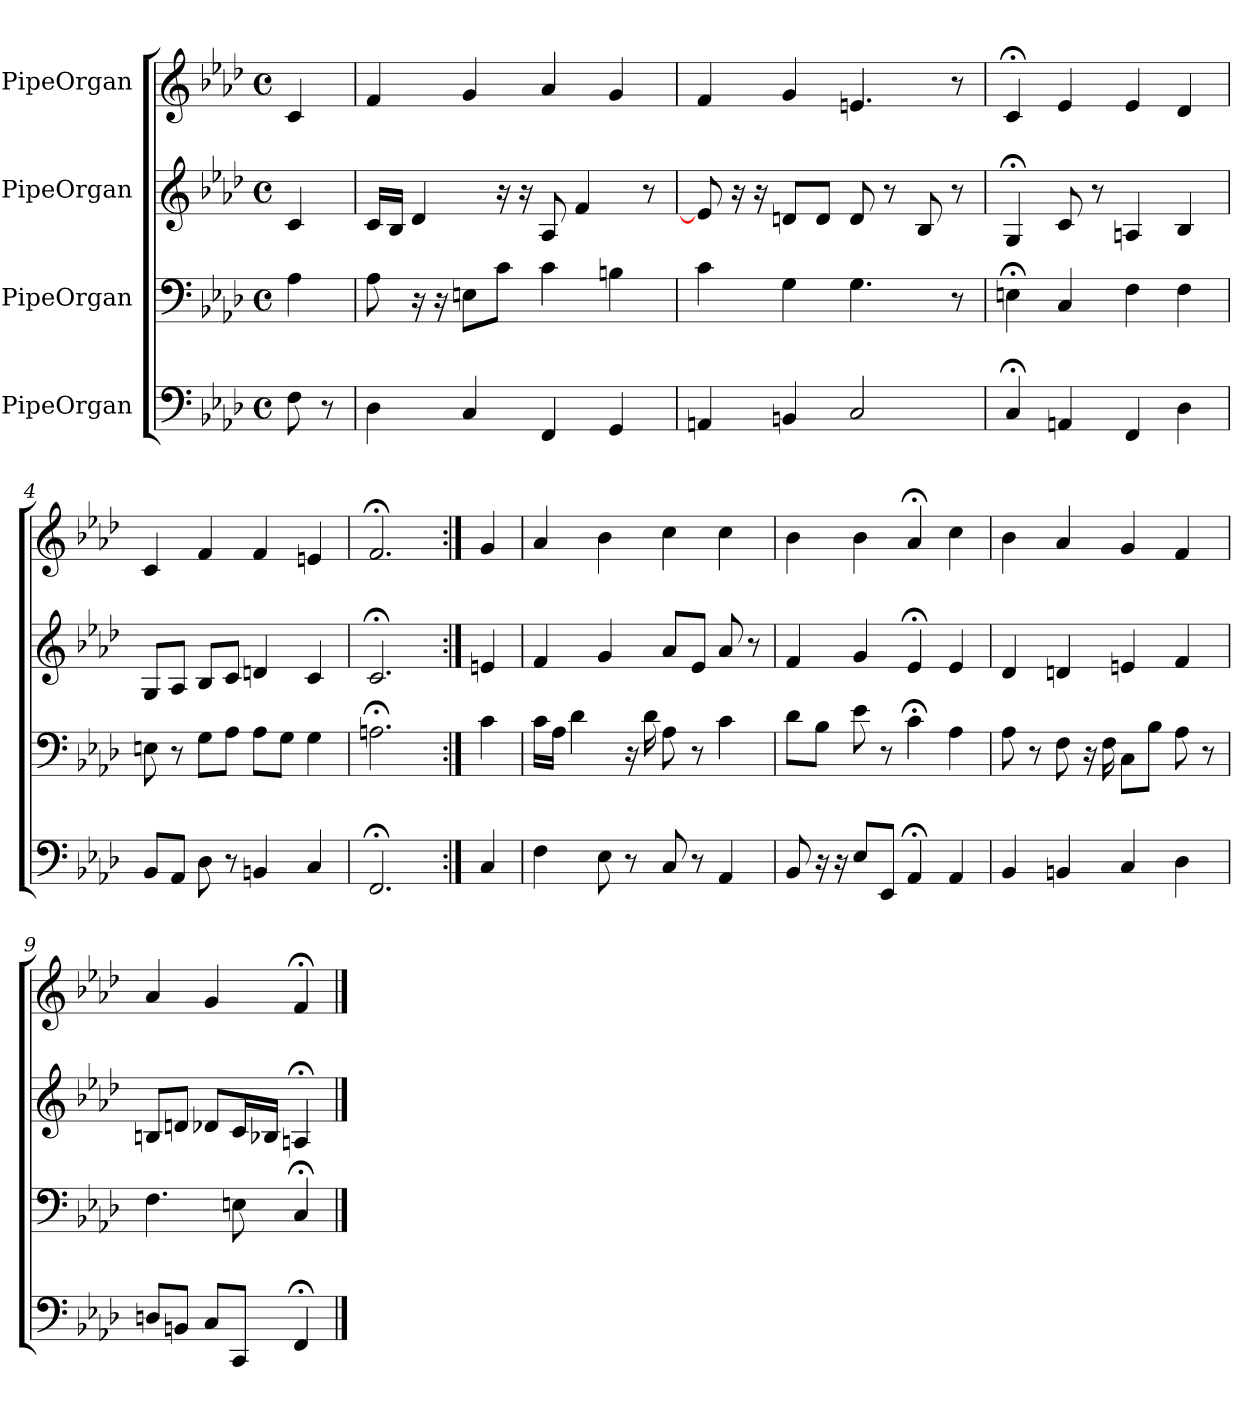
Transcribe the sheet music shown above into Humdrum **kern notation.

**kern	**kern	**kern	**kern
*part4	*part3	*part2	*part1
*staff4	*staff3	*staff2	*staff1
*I"PipeOrgan	*I"PipeOrgan	*I"PipeOrgan	*I"PipeOrgan
*clefF4	*clefF4	*clefG2	*clefG2
*k[b-e-a-d-]	*k[b-e-a-d-]	*k[b-e-a-d-]	*k[b-e-a-d-]
*f:	*f:	*f:	*f:
*M4/4	*M4/4	*M4/4	*M4/4
*met(c)	*met(c)	*met(c)	*met(c)
*MM60	*MM60	*MM60	*MM60
=	=	=	=
8F	4A-	4c	4c
8r	.	.	.
=1	=1	=1	=1
4D-	8A-	16c/LL	4f
.	.	16B-/JJ	.
.	16r	4d-	.
.	16r	.	.
4C	8En\L	.	4g
.	8c\J	16r	.
.	.	16r	.
4FF	4c	8A-	4a-
.	.	4f	.
4GG	4Bn	.	4g
.	.	8r	.
=2	=2	=2	=2
4AAn	4c	8e-]	4f
.	.	16r	.
.	.	16r	.
4BBn	4G	8dn/L	4g
.	.	8d/J	.
2C	4.G	8d	4.en
.	.	8r	.
.	.	8B-	.
.	8r	8r	8r
=3	=3	=3	=3
4C;<	4En;<	4G;<	4c;<
4AAn	4C	8c	4e-
.	.	8r	.
4FF	4F	4An	4e-
4D-	4F	4B-	4d-
=4	=4	=4	=4
8BB-/L	8En	8G/L	4c
8AA-/J	8r	8A-/J	.
8D-	8G\L	8B-/L	4f
8r	8A-\J	8c/J	.
4BBn	8A-\L	4dn	4f
.	8G\J	.	.
4C	4G	4c	4en
=5	=5	=5	=5
2.FF;<	2.An;<	2.c;<	2.f;<
=:|!	=:|!	=:|!	=:|!
4C	4c	4en	4g
=6	=6	=6	=6
4F	16c\LL	4f	4a-
.	16A-\JJ	.	.
.	4d-	.	.
8E-	.	4g	4b-
8r	16r	.	.
.	16d-	.	.
8C	8A-	8a-/L	4cc
8r	8r	8e-/J	.
4AA-	4c	8a-	4cc
.	.	8r	.
=7	=7	=7	=7
8BB-	8d-\L	4f	4b-
16r	8B-\J	.	.
16r	.	.	.
8E-/L	8e-	4g	4b-
8EE-/J	8r	.	.
4AA-;<	4c;<	4e-;<	4a-;<
4AA-	4A-	4e-	4cc
=8	=8	=8	=8
4BB-	8A-	4d-	4b-
.	8r	.	.
4BBn	8F	4dn	4a-
.	16r	.	.
.	16F	.	.
4C	8C\L	4en	4g
.	8B-\J	.	.
4D-	8A-	4f	4f
.	8r	.	.
=9	=9	=9	=9
8Dn/L	4.F	8Bn/L	4a-
8BBn/J	.	8dn/J	.
8C/L	.	8d-X/L	4g
8CC/J	8En	16c/L	.
.	.	16B-X/JJ	.
4FF;<	4C;<	4An;<	4f;<
==	==	==	==
*-	*-	*-	*-
